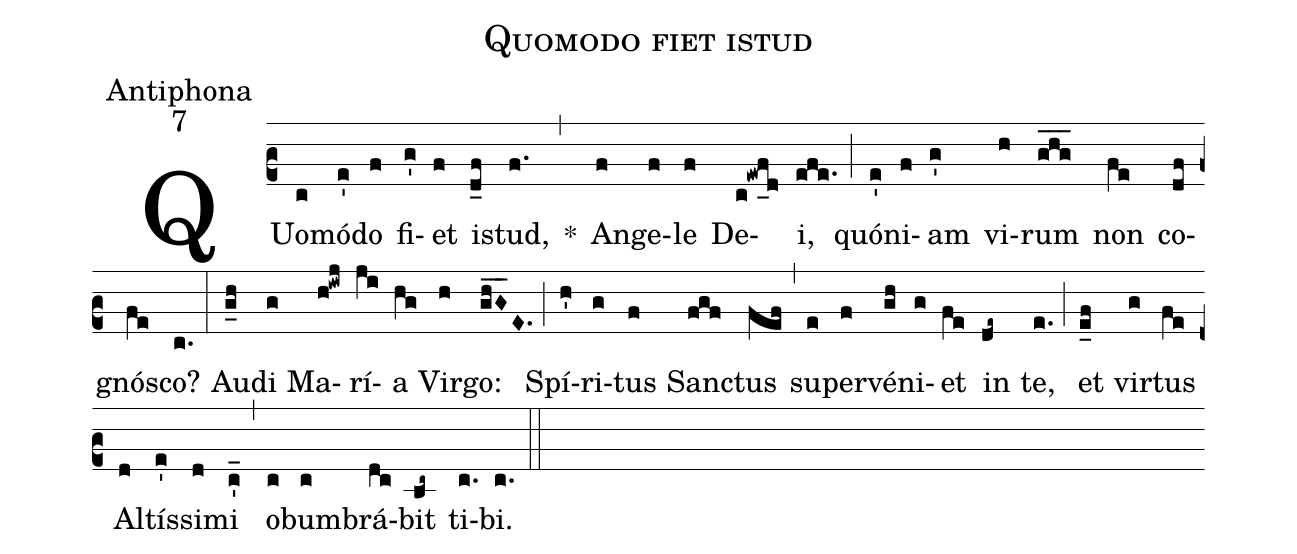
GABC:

name:Quomodo fiet istud;
office-part:Antiphona;
mode:7;
%%
(c2) QUo(c)mó(e')do(f) fi(g')et(f) i(d_f)stud,(f.) *(,) An(f)ge(f)le(f) De(c!ewf_0d)i,(efe.) (;) quó(e')ni(f)am(g') vi(h)rum(ghg___) non(fe) co(df)gnó(fe)sco?(c.) (:) Au(g_h)di(g) Ma(h!iwj)rí(ji)a(hg) Vir(h)go:(gh_G_E.) (;) Spí(h')ri(g)tus(f) San(fgf)ctus(fef) (,) su(e)per(f)vé(gh)ni(g)et(fe) in(de~) te,(e.) (;) et(e_f) vir(g)tus(fe) Al(d)tís(e')si(d)mi(c'_) (,) o(c)bum(c)brá(dc)bit(bc~) ti(c.)bi.(c.) (::)
